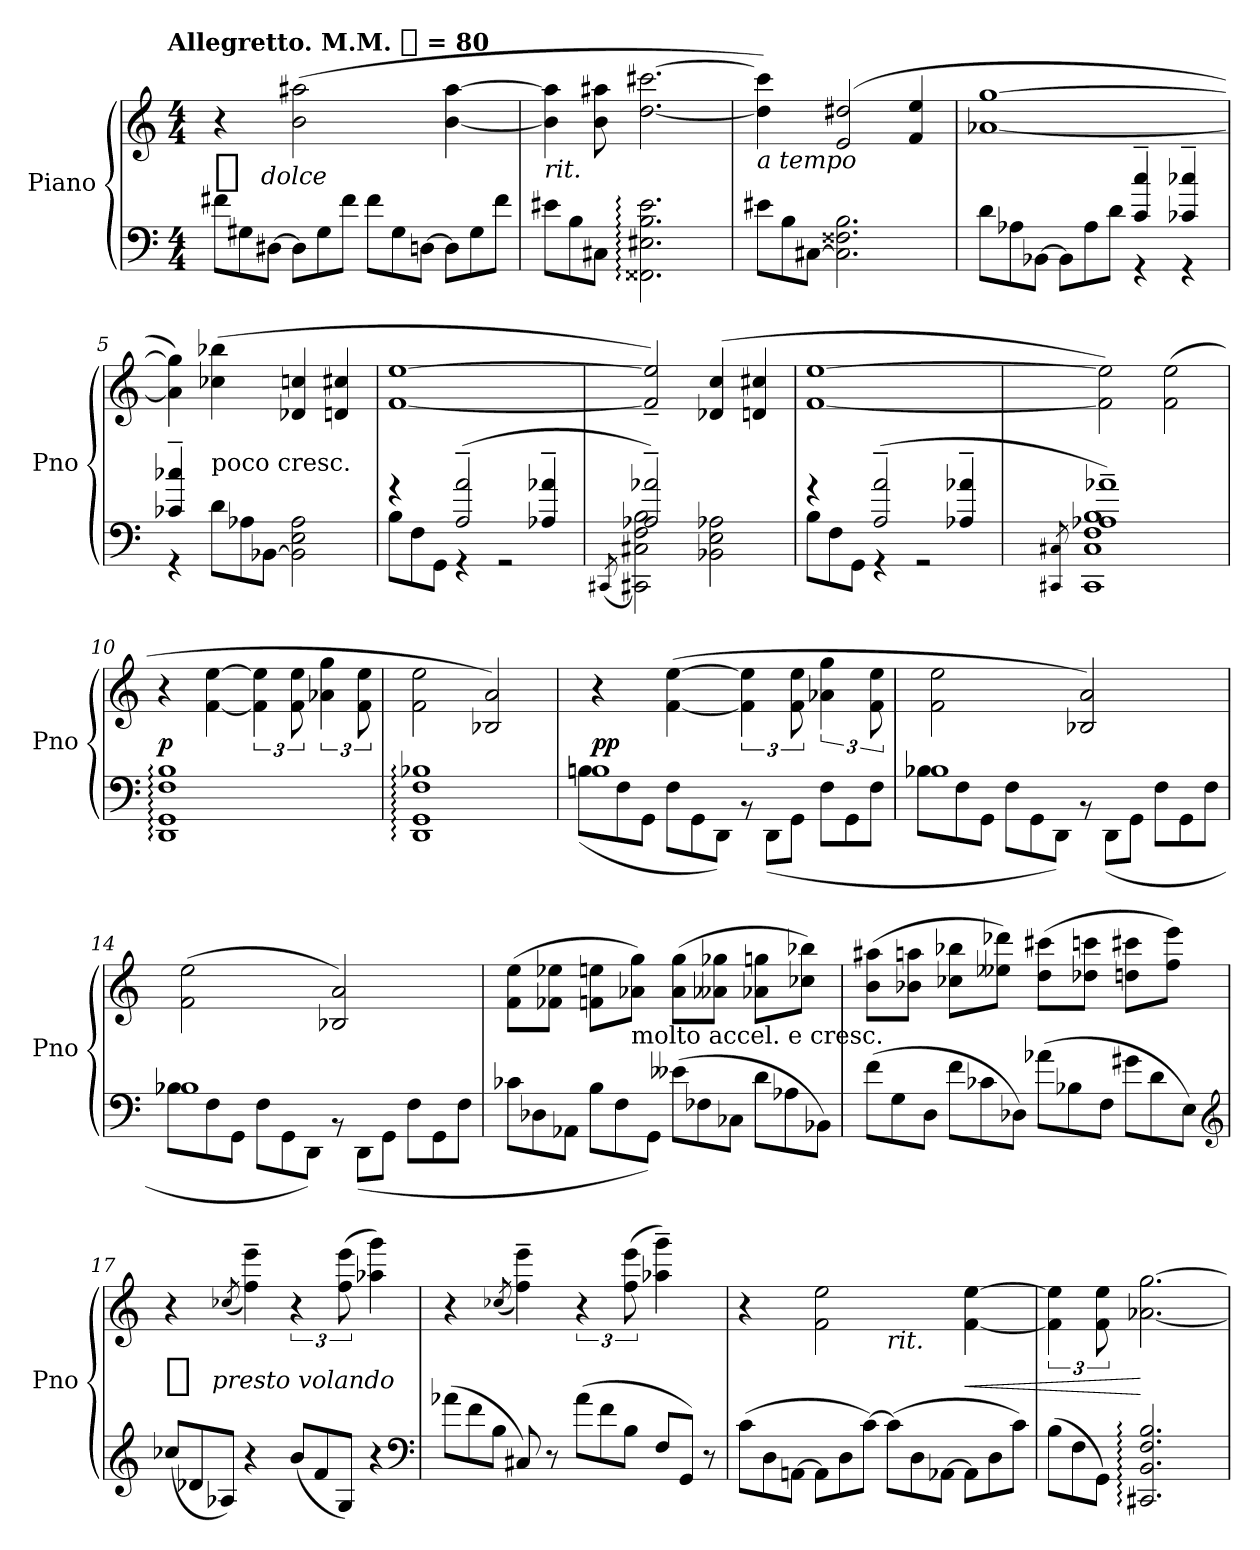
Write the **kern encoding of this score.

**kern	**kern	**dynam
*part1	*part1	*part1
*staff2	*staff1	*staff1/2
*I"Piano	*	*
*I'Pno	*	*
*clefF4	*clefG2	*
*k[]	*k[]	*
!!LO:TX:omd:t=Allegretto. M.M. [quarter] = 80
*M4/4	*M4/4	*
*MM80	*MM80	*
*Xtuplet	*	*
=1	=1	=1
!	!	!LO:DY:t=%s dolce
12f#XL	4r	p
12G#X	.	.
[12D#XJ	.	.
12D#L]	(2b 2aa#X	.
12G#	.	.
12f#J	.	.
12f#L	.	.
12G#	.	.
[12DnJ	.	.
12DL]	[4b [4aa#	.
12G#	.	.
12f#J	.	.
=2	=2	=2
*	*Xtuplet	*
!	!LO:TX:b:i:t=rit.	!
12e#XL	6b] 6aa#]	.
12B	.	.
12C#XJ	12b 12aa#X	.
2.FF##X: 2.E#X: 2.B: 2.e#:	[2.dd [2.ccc#X	.
=3	=3	=3
!	!LO:TX:b:i:t=a tempo	!
12e#XL	4dd] 4ccc#])	.
12B	.	.
[12C#XJ	.	.
2.C#] 2.F##X 2.B	(2e 2dd#X	.
.	4f/ 4ee/	.
=4	=4	=4
*^	*	*
4ryy	12dL	[1a-X [1gg	.
.	12A-X	.	.
.	[12BB-XJ	.	.
4ryy	12BB-L]	.	.
.	12A-	.	.
.	12dJ	.	.
4c~ 4cc~	4r	.	.
4c-X~ 4cc-X~	4r	.	.
=5	=5	=5	=5
4c-X~ 4cc-X~	4r	4a-] 4gg])	.
!	!	!LO:TX:c:t=poco cresc.	!
4ryy	12dL	(4cc-X 4bb-X	.
.	12A-X	.	.
.	[12BB-XJ	.	.
2ryy	2BB-] 2E 2A-	4d-X 4ccn	.
.	.	4dn 4cc#X	.
=6	=6	=6	=6
4r	12BL	[1f [1ee	.
.	12F	.	.
.	12GGJ	.	.
(2A~ 2a~	4rGG	.	.
.	2rGG	.	.
4A-X~ 4a-X~	.	.	.
=7	=7	=7	=7
.	(8qCC#X	.	.
2A-X~ 2a-X~)	2CC#X 2C#X 2F 2B)	2f]~>/ 2ee]~>/)	.
2ryy	2BB-X 2E 2A-X	(4d-X 4cc	.
.	.	4dn 4cc#X	.
=8	=8	=8	=8
4r	12BL	[1f [1ee	.
.	12F	.	.
.	12GGJ	.	.
(2A~ 2a~	4rGG	.	.
.	2rGG	.	.
4A-X~ 4a-X~	.	.	.
=9	=9	=9	=9
.	8qCC#X 8qC#X	.	.
1A-X~ 1a-X~)	1CC#] 1C#] 1F 1B	2f] 2ee])	.
.	.	(2f 2ee	.
*v	*v	*	*
=10	=10	=10
1DD: 1GG: 1F: 1B:	4r	p
.	[4f [4ee	.
*	*tuplet	*
.	6f] 6ee]	.
.	12f 12ee	.
.	6a-X 6gg	.
.	12f 12ee	.
=11	=11	=11
1DD: 1GG: 1F: 1B-X:	2f 2ee	.
.	2B-X 2a)	.
=12	=12	=12
*^	*	*
1Bn	(>12BnL	4r	pp
.	12F	.	.
.	12GGJ	.	.
.	12FL	([4f [4ee	.
.	12GG	.	.
.	12DDJ)	.	.
.	12r	6f] 6ee]	.
.	(>12DDL	.	.
.	12GGJ	12f 12ee	.
.	12FL	6a-X 6gg	.
.	12GG	.	.
.	12FJ	12f 12ee	.
=13	=13	=13	=13
1B-X	12B-XL	2f 2ee	.
.	12F	.	.
.	12GGJ	.	.
.	12FL	.	.
.	12GG	.	.
.	12DDJ)	.	.
.	12r	2B-X 2a)	.
.	(>12DDL	.	.
.	12GGJ	.	.
.	12FL	.	.
.	12GG	.	.
.	12FJ	.	.
=14	=14	=14	=14
1B-X	12B-XL	(2f 2ee	.
.	12F	.	.
.	12GGJ	.	.
.	12FL	.	.
.	12GG	.	.
.	12DDJ)	.	.
.	12r	2B-X 2a)	.
.	(>12DDL	.	.
.	12GGJ	.	.
.	12FL	.	.
.	12GG	.	.
.	12FJ	.	.
*v	*v	*	*
=15	=15	=15
12c-XL	(8f 8eeL	.
12D-X	.	.
.	8f-X 8ee-XJ	.
12AA-XJ	.	.
12BL	8fn 8eenL	.
12F	.	.
!	!LO:TX:c:t=molto accel. e cresc.	!
.	8a-X 8ggJ)	.
12GGJ)	.	.
(12e--XL	(8a- 8ggL	.
12F-X	.	.
.	8a--X 8gg-XJ	.
12C-XJ	.	.
12dL	8a-X 8ggnL	.
12A-X	.	.
.	8cc-X 8bb-XJ)	.
12BB-XJ)	.	.
=16	=16	=16
(12fL	(8b 8aa#XL	.
12G	.	.
.	8b-X 8aanJ	.
12DJ	.	.
12fL	8cc-X 8bb-XL	.
12c-X	.	.
.	8ee--X 8ddd-XJ)	.
12D-XJ)	.	.
(12a-XL	(8dd 8ccc#XL	.
12B-X	.	.
.	8dd-X 8cccnJ	.
12FJ	.	.
12g#XL	8ddn 8ccc#XL	.
12d	.	.
.	8ff 8eeeJ)	.
12EJ)	.	.
*clefG2	*	*
=17	=17	=17
!	!	!LO:DY:t=%s presto volando
(12cc-XL	4r	pp
12d-X	.	.
12A-XJ)	.	.
.	(8qcc-X	.
4r	4ff~ 4eee~)	.
(12bL	6r	.
12f	.	.
12GJ)	(12ff 12eee	.
4r	4aa-X 4ggg)	.
*clefF4	*	*
=18	=18	=18
(12a-XL	4r	.
12f	.	.
12BJ	.	.
.	(8qcc-X	.
8C#X)	4ff~ 4eee~)	.
8r	.	.
(12a-L	6r	.
12f	.	.
12BJ	(12ff 12eee	.
12FL	4aa-X~ 4ggg~)	.
12GGJ)	.	.
12r	.	.
=19	=19	=19
*	*^	*
(<12cL	4r	2ryy	.
12D	.	.	.
[12AAniJ	.	.	.
12AAL]	2f 2ee	.	.
12D	.	.	.
[12cJ)	.	.	.
!	!	!LO:TX:b:i:t=rit.	!
(<12cL]	.	2ryy	.
12D	.	.	.
[12AA-XJ	.	.	.
12AA-L]	[4f [4ee	.	<
12D	.	.	.
12cJ)	.	.	.
*	*v	*v	*
=20	=20	=20
(12BL	6f] 6ee]	.
12F	.	.
12GGJ)	12f 12ee	.
2.CC#X: 2.BB: 2.F: 2.B:	[2.a-X [2.gg	[
=	=	=
*-	*-	*-
